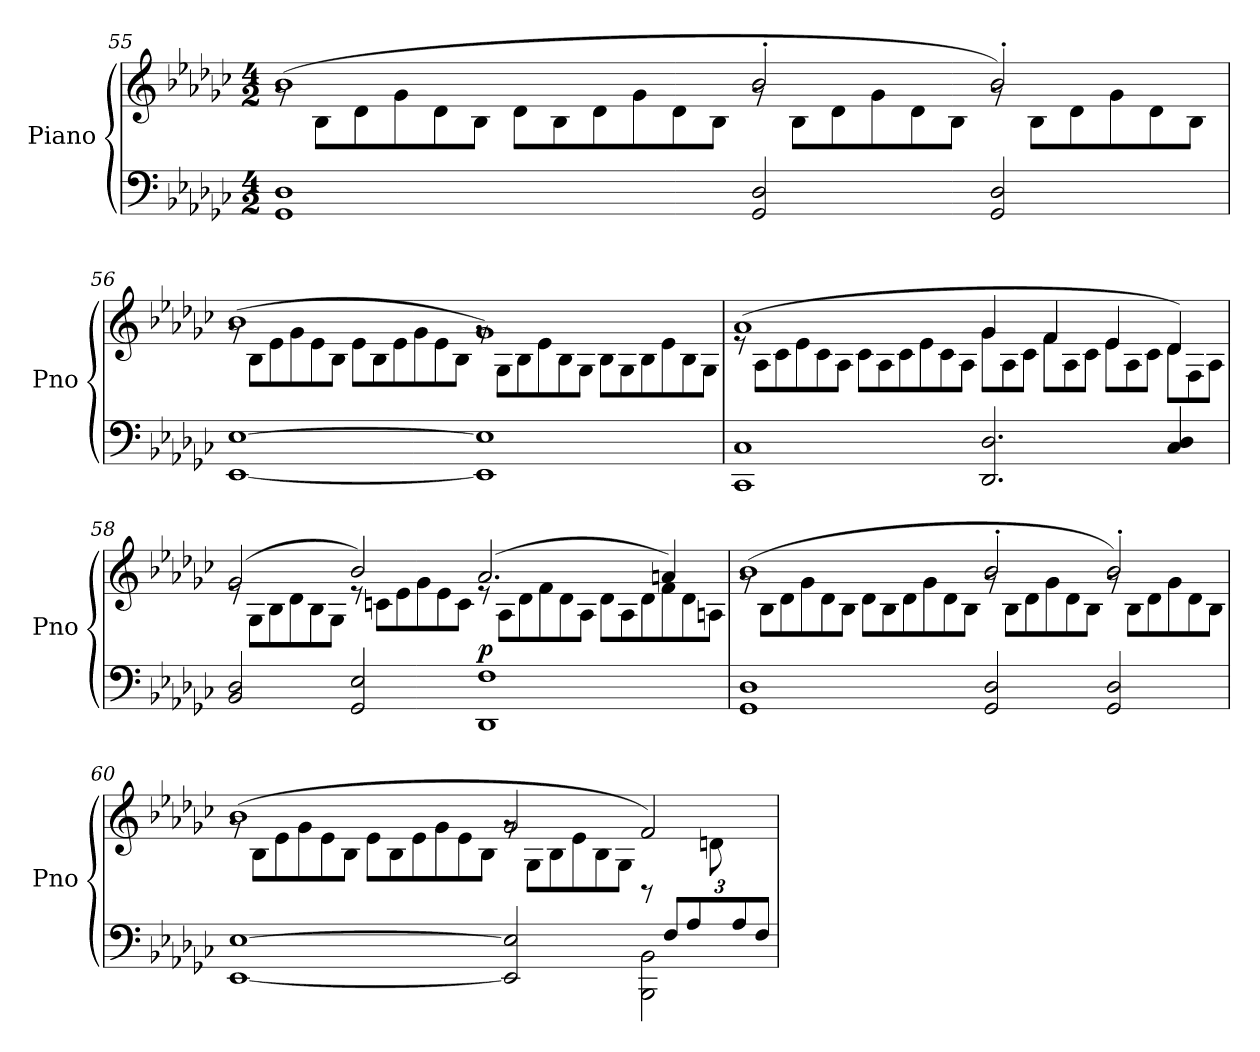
**kern	**kern	**dynam
*part1	*part1	*part1
*staff2	*staff1	*staff1/2
*I"Piano	*	*
*I'Pno	*	*
!!LO:LB:g=z
*clefF4	*clefG2	*
*k[b-e-a-d-g-c-]	*k[b-e-a-d-g-c-]	*
*M4/2	*M4/2	*
=55	=55	=55
*	*^	*
*	*	*Xtuplet	*
1GG- 1D-	(1b-	12rg	.
.	.	12B-\L	.
.	.	12d-\	.
.	.	12g-\	.
.	.	12d-\	.
.	.	12B-\J	.
.	.	12d-\L	.
.	.	12B-\	.
.	.	12d-\	.
.	.	12g-\	.
.	.	12d-\	.
.	.	12B-\J	.
2GG-/ 2D-/	2b-'/	12rg	.
.	.	12B-\L	.
.	.	12d-\	.
.	.	12g-\	.
.	.	12d-\	.
.	.	12B-\J	.
2GG-/ 2D-/	2b-'/)	12rg	.
.	.	12B-\L	.
.	.	12d-\	.
.	.	12g-\	.
.	.	12d-\	.
.	.	12B-\J	.
!!LO:LB:g=z	!!
=56	=56	=56	=56
[1EE- [1E-	(1b-	12rg	.
.	.	12B-\L	.
.	.	12e-\	.
.	.	12g-\	.
.	.	12e-\	.
.	.	12B-\J	.
.	.	12e-\L	.
.	.	12B-\	.
.	.	12e-\	.
.	.	12g-\	.
.	.	12e-\	.
.	.	12B-\J	.
1EE-] 1E-]	1g-)	12rg	.
.	.	12G-\L	.
.	.	12B-\	.
.	.	12e-\	.
.	.	12B-\	.
.	.	12G-\J	.
.	.	12B-\L	.
.	.	12G-\	.
.	.	12B-\	.
.	.	12e-\	.
.	.	12B-\	.
.	.	12G-\J	.
!!LO:PB:g=z	!!
=57	=57	=57	=57
1CC- 1C-	(1a-	12re	.
.	.	12A-\L	.
.	.	12c-\	.
.	.	12e-\	.
.	.	12c-\	.
.	.	12A-\J	.
!	!	!	!LO:DY:b
.	.	12c-\L	other-dynamics
.	.	12A-\	.
.	.	12c-\	.
.	.	12e-\	.
.	.	12c-\	.
.	.	12A-\J	.
2.DD-/ 2.D-/	4g-/	12g-\L	.
.	.	12A-\	.
.	.	12c-\J	.
.	4f/	12f\L	.
.	.	12A-\	.
.	.	12c-\J	.
.	4e-/	12e-\L	.
.	.	12A-\	.
.	.	12c-\J	.
4C-/ 4D-/	4d-/)	12d-\L	.
.	.	12F\	.
.	.	12A-\J	.
!!LO:LB:g=z	!!
=58	=58	=58	=58
2BB-/ 2D-/	(2g-/	12re	.
.	.	12G-\L	.
.	.	12B-\	.
.	.	12d-\	.
.	.	12B-\	.
.	.	12G-\J	.
2GG-/ 2E-/	2b-/)	12re	.
.	.	12cn\L	.
.	.	12e-\	.
.	.	12g-\	.
.	.	12e-\	.
.	.	12c\J	.
!	!	!	!LO:DY:b
1DD- 1F	(2.a-/	12re	p
.	.	12A-\L	.
.	.	12d-\	.
.	.	12f\	.
.	.	12d-\	.
.	.	12A-\J	.
.	.	12d-\L	.
.	.	12A-\	.
.	.	12d-\	.
.	4an/)	12f\	.
.	.	12d-\	.
.	.	12An\J	.
!!LO:LB:g=z	!!
=59	=59	=59	=59
1GG- 1D-	(1b-	12rg	.
.	.	12B-\L	.
.	.	12d-\	.
.	.	12g-\	.
.	.	12d-\	.
.	.	12B-\J	.
.	.	12d-\L	.
.	.	12B-\	.
.	.	12d-\	.
.	.	12g-\	.
.	.	12d-\	.
.	.	12B-\J	.
2GG-/ 2D-/	2b-'/	12rg	.
.	.	12B-\L	.
.	.	12d-\	.
.	.	12g-\	.
.	.	12d-\	.
.	.	12B-\J	.
2GG-/ 2D-/	2b-'/)	12rg	.
.	.	12B-\L	.
.	.	12d-\	.
.	.	12g-\	.
.	.	12d-\	.
.	.	12B-\J	.
!!LO:LB:g=z	!!
=60	=60	=60	=60
*^	*	*	*
12%19ryy	[1EE- [1E-	(1b-	12rg	.
.	.	.	12B-\L	.
.	.	.	12e-\	.
.	.	.	12g-\	.
.	.	.	12e-\	.
.	.	.	12B-\J	.
.	.	.	12e-\L	.
.	.	.	12B-\	.
.	.	.	12e-\	.
.	.	.	12g-\	.
.	.	.	12e-\	.
.	.	.	12B-\J	.
.	2EE-/] 2E-/]	2g-/	12rg	.
.	.	.	12G-\L	.
.	.	.	12B-\	.
.	.	.	12e-\	.
.	.	.	12B-\	.
.	.	.	12G-\J	.
.	2BBB-\ 2BB-\	2f/)	12rBB	.
12F/L	.	.	6ryy	.
12A-/	.	.	.	.
12ryy	.	.	12dn\	.
12A-/	.	.	6ryy	.
12F/J	.	.	.	.
*v	*v	*	*	*
*	*v	*v	*
=	=	=
*-	*-	*-
